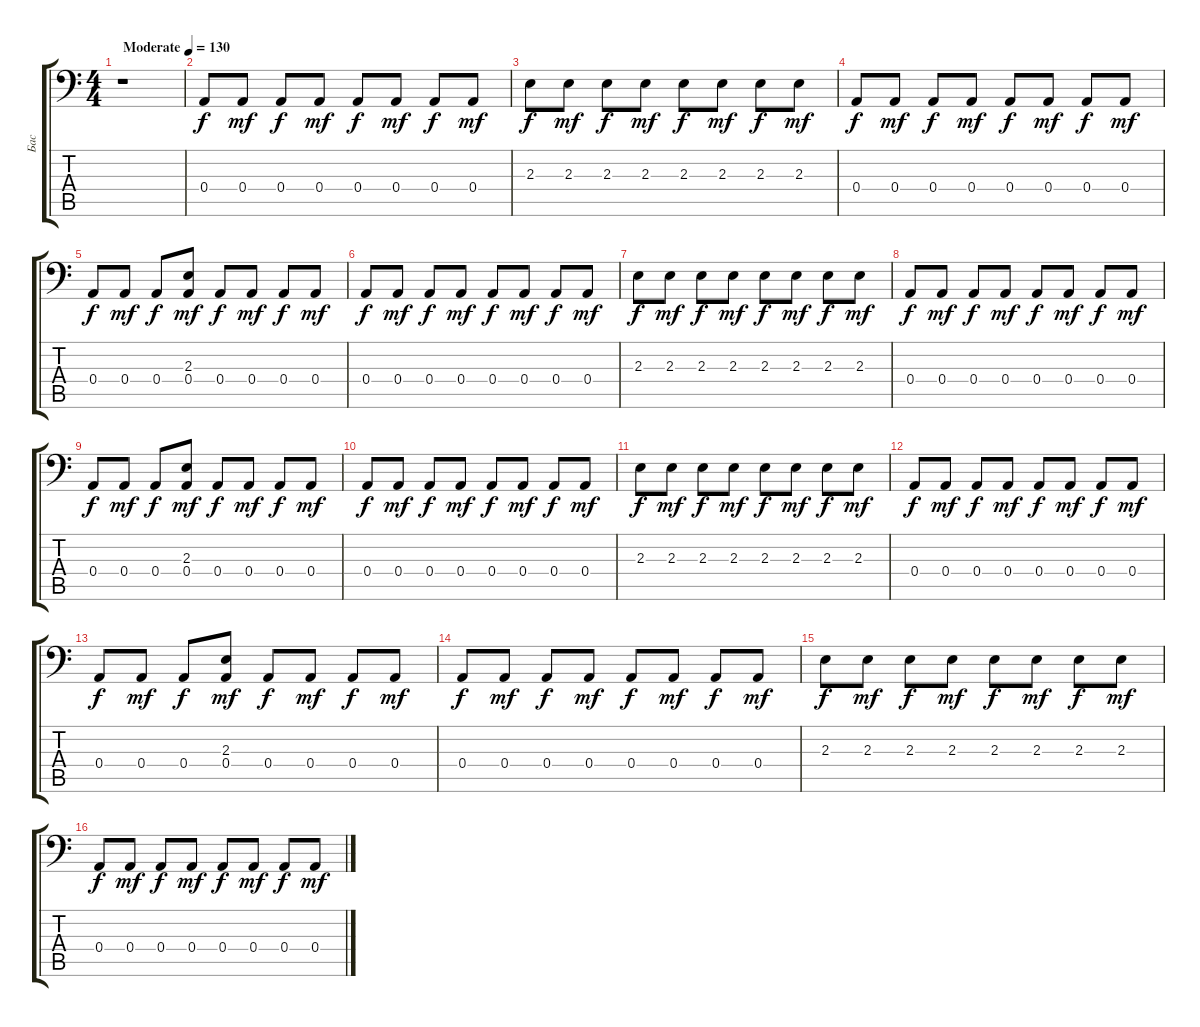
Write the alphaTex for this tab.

\track ("Бас" "Бас") {instrument electricbassfinger}
\staff {score tabs}
\tuning (C3 G2 D2 A1 E1 B0) {hide}
\ts (4 4)
\tempo (130 "Moderate")
\clef f4
\ks c
r.1{dy f instrument electricbassfinger} |
0.4.8 0.4.8{dy mf} 0.4.8{dy f} 0.4.8{dy mf} 0.4.8{dy f} 0.4.8{dy mf} 0.4.8{dy f} 0.4.8{dy mf} |
2.3.8{dy f} 2.3.8{dy mf} 2.3.8{dy f} 2.3.8{dy mf} 2.3.8{dy f} 2.3.8{dy mf} 2.3.8{dy f} 2.3.8{dy mf} |
0.4.8{dy f} 0.4.8{dy mf} 0.4.8{dy f} 0.4.8{dy mf} 0.4.8{dy f} 0.4.8{dy mf} 0.4.8{dy f} 0.4.8{dy mf} |
0.4.8{dy f} 0.4.8{dy mf} 0.4.8{dy f} (2.3 0.4).8{dy mf} 0.4.8{dy f} 0.4.8{dy mf} 0.4.8{dy f} 0.4.8{dy mf} |
0.4.8{dy f} 0.4.8{dy mf} 0.4.8{dy f} 0.4.8{dy mf} 0.4.8{dy f} 0.4.8{dy mf} 0.4.8{dy f} 0.4.8{dy mf} |
2.3.8{dy f} 2.3.8{dy mf} 2.3.8{dy f} 2.3.8{dy mf} 2.3.8{dy f} 2.3.8{dy mf} 2.3.8{dy f} 2.3.8{dy mf} |
0.4.8{dy f} 0.4.8{dy mf} 0.4.8{dy f} 0.4.8{dy mf} 0.4.8{dy f} 0.4.8{dy mf} 0.4.8{dy f} 0.4.8{dy mf} |
0.4.8{dy f} 0.4.8{dy mf} 0.4.8{dy f} (2.3 0.4).8{dy mf} 0.4.8{dy f} 0.4.8{dy mf} 0.4.8{dy f} 0.4.8{dy mf} |
0.4.8{dy f} 0.4.8{dy mf} 0.4.8{dy f} 0.4.8{dy mf} 0.4.8{dy f} 0.4.8{dy mf} 0.4.8{dy f} 0.4.8{dy mf} |
2.3.8{dy f} 2.3.8{dy mf} 2.3.8{dy f} 2.3.8{dy mf} 2.3.8{dy f} 2.3.8{dy mf} 2.3.8{dy f} 2.3.8{dy mf} |
0.4.8{dy f} 0.4.8{dy mf} 0.4.8{dy f} 0.4.8{dy mf} 0.4.8{dy f} 0.4.8{dy mf} 0.4.8{dy f} 0.4.8{dy mf} |
0.4.8{dy f} 0.4.8{dy mf} 0.4.8{dy f} (2.3 0.4).8{dy mf} 0.4.8{dy f} 0.4.8{dy mf} 0.4.8{dy f} 0.4.8{dy mf} |
0.4.8{dy f} 0.4.8{dy mf} 0.4.8{dy f} 0.4.8{dy mf} 0.4.8{dy f} 0.4.8{dy mf} 0.4.8{dy f} 0.4.8{dy mf} |
2.3.8{dy f} 2.3.8{dy mf} 2.3.8{dy f} 2.3.8{dy mf} 2.3.8{dy f} 2.3.8{dy mf} 2.3.8{dy f} 2.3.8{dy mf} |
0.4.8{dy f} 0.4.8{dy mf} 0.4.8{dy f} 0.4.8{dy mf} 0.4.8{dy f} 0.4.8{dy mf} 0.4.8{dy f} 0.4.8{dy mf}
